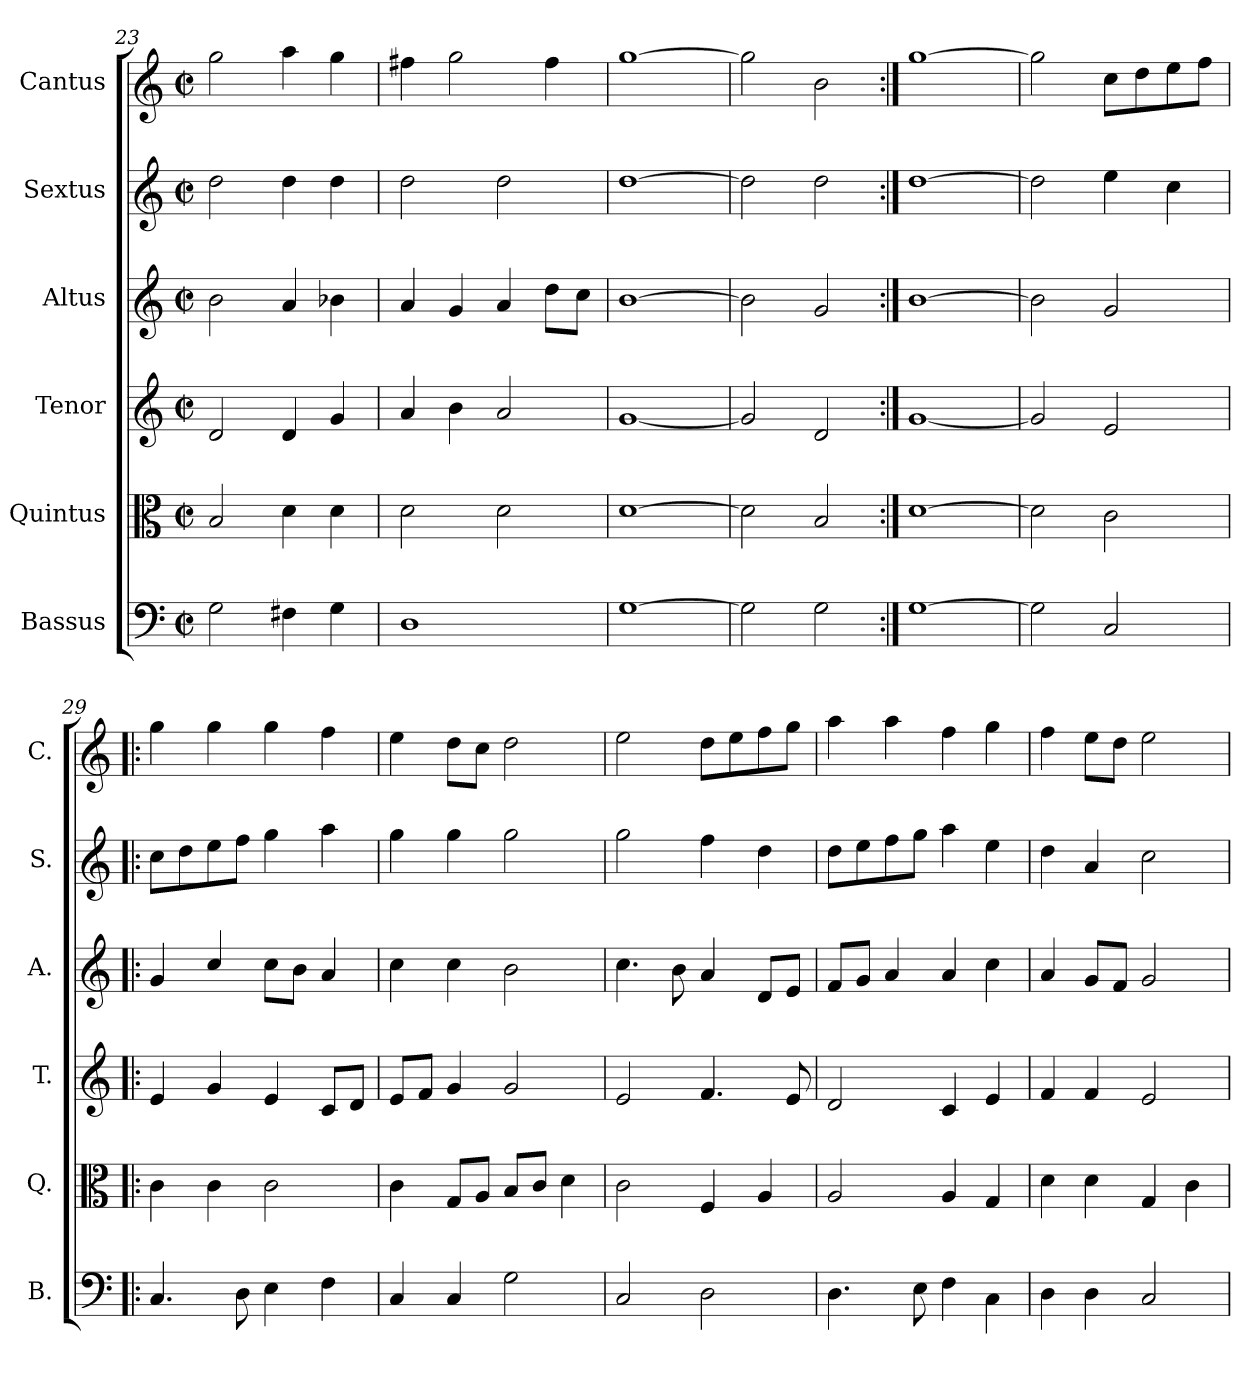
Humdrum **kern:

**kern	**kern	**kern	**kern	**kern	**kern
*part6	*part5	*part4	*part3	*part2	*part1
*staff6	*staff5	*staff4	*staff3	*staff2	*staff1
*I"Bassus	*I"Quintus	*I"Tenor	*I"Altus	*I"Sextus	*I"Cantus
*I'B.	*I'Q.	*I'T.	*I'A.	*I'S.	*I'C.
!!LO:LB:g=z
*clefF4	*clefC3	*clefG2	*clefG2	*clefG2	*clefG2
*k[]	*k[]	*k[]	*k[]	*k[]	*k[]
*C:	*C:	*C:	*C:	*C:	*C:
*M2/2	*M2/2	*M2/2	*M2/2	*M2/2	*M2/2
*met(c|)	*met(c|)	*met(c|)	*met(c|)	*met(c|)	*met(c|)
=23	=23	=23	=23	=23	=23
2G\	2B/	2d/	2b\	2dd\	2gg\
4F#X\	4d\	4d/	4a/	4dd\	4aa\
4G\	4d\	4g/	4b-X\	4dd\	4gg\
=24	=24	=24	=24	=24	=24
1D\	2d\	4a/	4a/	2dd\	4ff#X\
.	.	4b\	4g/	.	2gg\
.	2d\	2a/	4a/	2dd\	.
.	.	.	8dd\L	.	4ff#\
.	.	.	8cc\J	.	.
=25	=25	=25	=25	=25	=25
[1G\	[1d\	[1g/	[1b\	[1dd\	[1gg\
=26	=26	=26	=26	=26	=26
2G\]	2d\]	2g/]	2b\]	2dd\]	2gg\]
2G\	2B/	2d/	2g/	2dd\	2b\
=27:|!	=27:|!	=27:|!	=27:|!	=27:|!	=27:|!
[1G\	[1d\	[1g/	[1b\	[1dd\	[1gg\
=28	=28	=28	=28	=28	=28
2G\]	2d\]	2g/]	2b\]	2dd\]	2gg\]
2C/	2c\	2e/	2g/	4ee\	8cc\L
.	.	.	.	.	8dd\
.	.	.	.	4cc\	8ee\
.	.	.	.	.	8ff\J
=29!|:	=29!|:	=29!|:	=29!|:	=29!|:	=29!|:
4.C/	4c\	4e/	4g/	8cc\L	4gg\
.	.	.	.	8dd\	.
.	4c\	4g/	4cc/	8ee\	4gg\
8D\	.	.	.	8ff\J	.
4E\	2c\	4e/	8cc\L	4gg\	4gg\
.	.	.	8b\J	.	.
4F\	.	8c/L	4a/	4aa\	4ff\
.	.	8d/J	.	.	.
=30	=30	=30	=30	=30	=30
4C/	4c\	8e/L	4cc\	4gg\	4ee\
.	.	8f/J	.	.	.
4C/	8G/L	4g/	4cc\	4gg\	8dd\L
.	8A/J	.	.	.	8cc\J
2G\	8B/L	2g/	2b\	2gg\	2dd\
.	8c/J	.	.	.	.
.	4d\	.	.	.	.
=31	=31	=31	=31	=31	=31
2C/	2c\	2e/	4.cc\	2gg\	2ee\
.	.	.	8b\	.	.
2D\	4F/	4.f/	4a/	4ff\	8dd\L
.	.	.	.	.	8ee\
.	4A/	.	8d/L	4dd\	8ff\
.	.	8e/	8e/J	.	8gg\J
=32	=32	=32	=32	=32	=32
4.D\	2A/	2d/	8f/L	8dd\L	4aa\
.	.	.	8g/J	8ee\	.
.	.	.	4a/	8ff\	4aa\
8E\	.	.	.	8gg\J	.
4F\	4A/	4c/	4a/	4aa\	4ff\
4C\	4G/	4e/	4cc\	4ee\	4gg\
!!LO:PB:g=z
=33	=33	=33	=33	=33	=33
4D\	4d\	4f/	4a/	4dd\	4ff\
4D\	4d\	4f/	8g/L	4a/	8ee\L
.	.	.	8f/J	.	8dd\J
2C/	4G/	2e/	2g/	2cc\	2ee\
.	4c\	.	.	.	.
=	=	=	=	=	=
*-	*-	*-	*-	*-	*-
